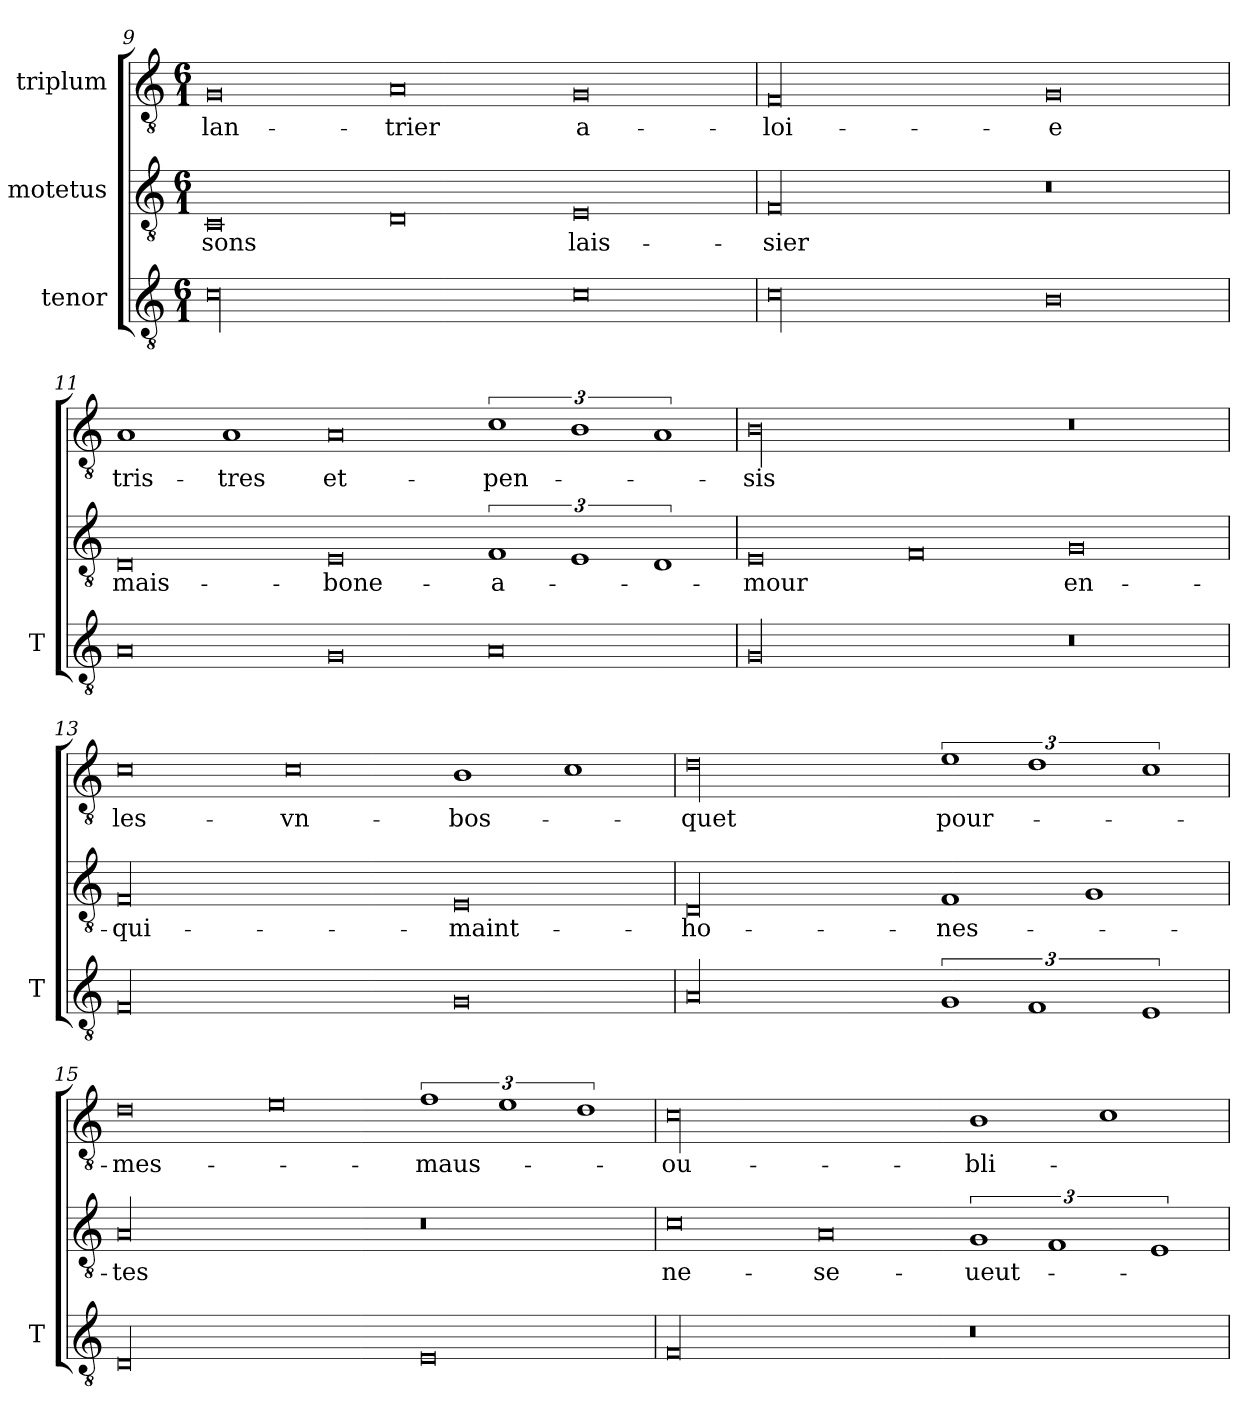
**kern	**kern	**text	**kern	**text
*part3	*part2	*part2	*part1	*part1
*staff3	*staff2	*staff2	*staff1	*staff1
*I"tenor	*I"motetus	*	*I"triplum	*
*I'T	*	*	*	*
*clefGv2	*clefGv2	*	*clefGv2	*
*k[]	*k[]	*	*k[]	*
*C:	*C:	*	*C:	*
*M6/1	*M6/1	*	*M6/1	*
=9	=9	=9	=9	=9
00c\	0C/	-sons	0G/	lan-
.	0D/	.	0A/	-trier
0c\	0E/	lais-	0G/	a-
=10	=10	=10	=10	=10
00c\	00F/	-sier	00F/	-loi-
0B\	0r	.	0G/	-e
=11	=11	=11	=11	=11
0A/	0D/	mais-	1A/	tris-
.	.	.	1A/	-tres
0G/	0E/	bone-	0A/	et-
0A/	3%2F/	a-	3%2c\	pen-
.	3%2E/	.	3%2B\	.
.	3%2D/	.	3%2A/	.
=12	=12	=12	=12	=12
00G/	0E/	-mour	00B\	-sis
.	0F/	.	.	.
0r	0G/	en-	0r	.
=13	=13	=13	=13	=13
00F/	00F/	qui-	0c\	les-
.	.	.	0c\	vn-
0G/	0E/	maint-	1B\	bos-
.	.	.	1c\	.
=14	=14	=14	=14	=14
00A/	00D/	ho-	00d\	-quet
3%2G/	1F/	-nes-	3%2e\	pour-
3%2F/	.	.	3%2d\	.
.	1G/	.	.	.
3%2E/	.	.	3%2c\	.
!!LO:PB:g=z
=15	=15	=15	=15	=15
00D/	00A/	-tes	0d\	mes-
.	.	.	0e\	.
0E/	0r	.	3%2f\	maus-
.	.	.	3%2e\	.
.	.	.	3%2d\	.
=16	=16	=16	=16	=16
00F/	0c\	ne-	00c\	ou-
.	0A/	se-	.	.
0r	3%2G/	ueut-	1B\	-bli-
.	3%2F/	.	.	.
.	.	.	1c\	.
.	3%2E/	.	.	.
=	=	=	=	=
*-	*-	*-	*-	*-
